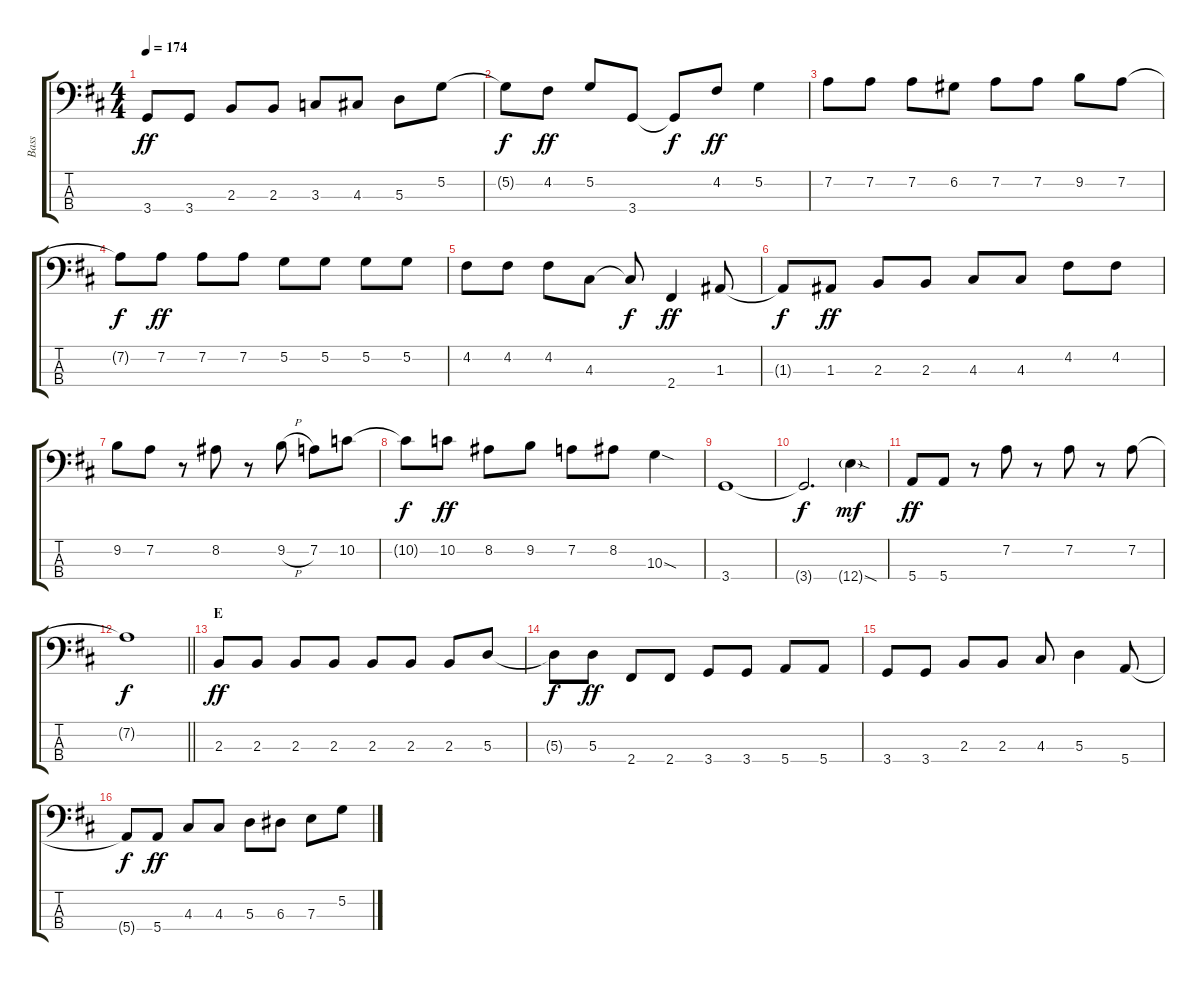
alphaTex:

\track ("Bass" "Bass") {instrument electricbasspick}
\staff {score tabs}
\tuning (G2 D2 A1 E1) {hide}
\ts (4 4)
\tempo 174
\clef f4
\ks bminor
3.4.8{dy ff} 3.4.8 2.3.8 2.3.8 3.3.8 4.3.8 5.3.8 5.2.8 |
5.2{t}.8{dy f} 4.2.8{dy ff} 5.2.8 3.4.8 3.4{t}.8{dy f} 4.2.8{dy ff} 5.2.4 |
7.2.8 7.2.8 7.2.8 6.2.8 7.2.8 7.2.8 9.2.8 7.2.8 |
7.2{t}.8{dy f} 7.2.8{dy ff} 7.2.8 7.2.8 5.2.8 5.2.8 5.2.8 5.2.8 |
4.2.8 4.2.8 4.2.8 4.3.8 4.3{t}.8{dy f} 2.4.4{dy ff} 1.3.8 |
1.3{t}.8{dy f} 1.3.8{dy ff} 2.3.8 2.3.8 4.3.8 4.3.8 4.2.8 4.2.8 |
9.2.8 7.2.8 r.8 8.2.8 r.8 9.2{h}.8 7.2.8 10.2.8 |
10.2{t}.8{dy f} 10.2.8{dy ff} 8.2.8 9.2.8 7.2.8 8.2.8 10.3{sod}.4 |
3.4.1 |
3.4{t}.2{d dy f} 12.4{sod g}.4{dy mf} |
5.4.8{dy ff} 5.4.8 r.8 7.2.8 r.8 7.2.8 r.8 7.2.8 |
\barLineRight lightlight
7.2{t}.1{dy f} |
\section ("" "E")
2.3.8{dy ff} 2.3.8 2.3.8 2.3.8 2.3.8 2.3.8 2.3.8 5.3.8 |
5.3{t}.8{dy f} 5.3.8{dy ff} 2.4.8 2.4.8 3.4.8 3.4.8 5.4.8 5.4.8 |
3.4.8 3.4.8 2.3.8 2.3.8 4.3.8 5.3.4 5.4.8 |
5.4{t}.8{dy f} 5.4.8{dy ff} 4.3.8 4.3.8 5.3.8 6.3.8 7.3.8 5.2.8
